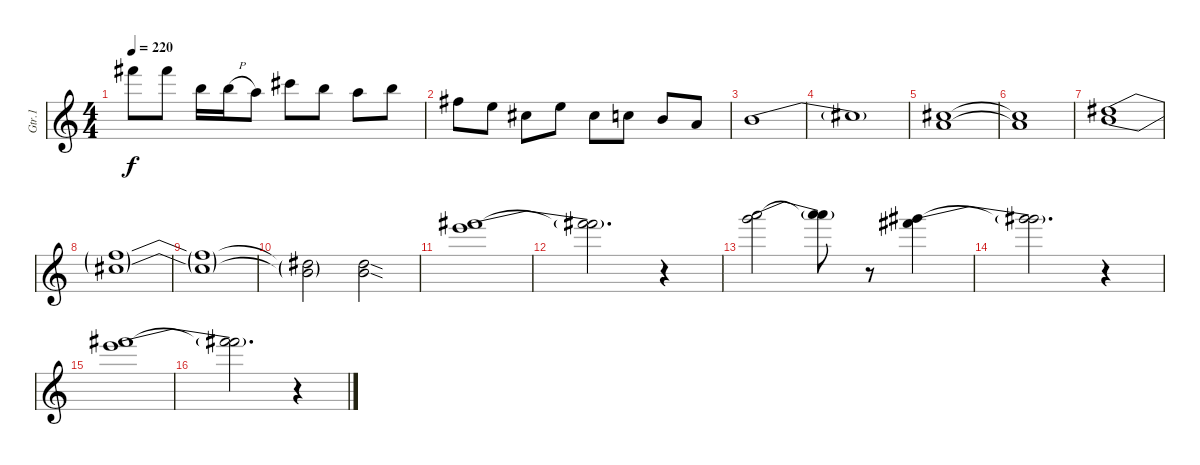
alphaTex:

\track ("Gtr.1" "Gtr.1") {instrument distortionguitar}
\staff {score}
\tuning (E4 B3 G3 D3 A2 E2) {hide}
\ts (4 4)
\tempo 220
\clef g2
\ks c
14.1.8{dy f} 14.1.8 16.3{be (custom 0 0 15 4 30 4 45 0 60 0)}.16 16.3{h}.16 14.3.8 14.2.8 12.2.8 14.3.8 12.2.8 |
11.3.8 9.3.8 11.4.8 9.3.8 11.4.8 10.4.8 9.4.8 7.4.8 |
9.4{be (bend 0 0 60 4)}.1{volume 10} |
9.4{t}.1 |
(2.2 2.3).1 |
(2.2{t} 2.3{t}).1 |
(4.2{be (bend 0 0 60 4)} 4.3{be (bend 0 0 60 4)}).1 |
(4.2{t} 4.3{t}).1 |
(4.2{t} 4.3{t}).1 |
(4.2{t} 4.3{t}).2 (4.2{sod} 4.3{sod}).2 |
(14.1 17.2{be (bend 0 0 60 4)}).1 |
(14.1{t} 17.2{t}).2{d} r.4 |
(17.1 20.2{be (bend 0 0 60 4)}).2 (17.1{t} 20.2{t}).8 r.8 (16.1 19.2{be (bend 0 0 60 4)}).4 |
(16.1{t} 19.2{t}).2{d} r.4 |
(14.1 17.2{be (bend 0 0 60 4)}).1 |
(14.1{t} 17.2{t}).2{d} r.4
